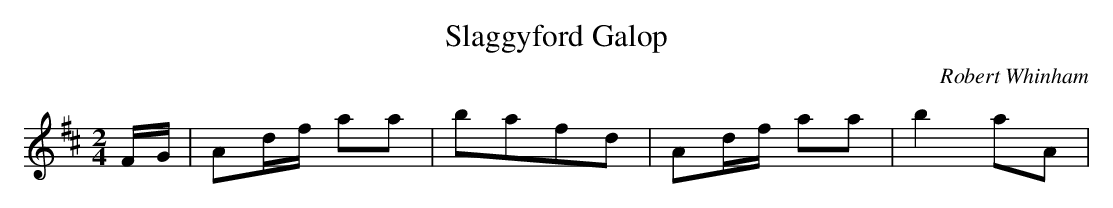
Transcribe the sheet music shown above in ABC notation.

X:1
T:Slaggyford Galop
C:Robert Whinham
M:2/4
L:1/8
K:D
F/G/|Ad/f/ aa|bafd|Ad/f/ aa|b2 aA|....
